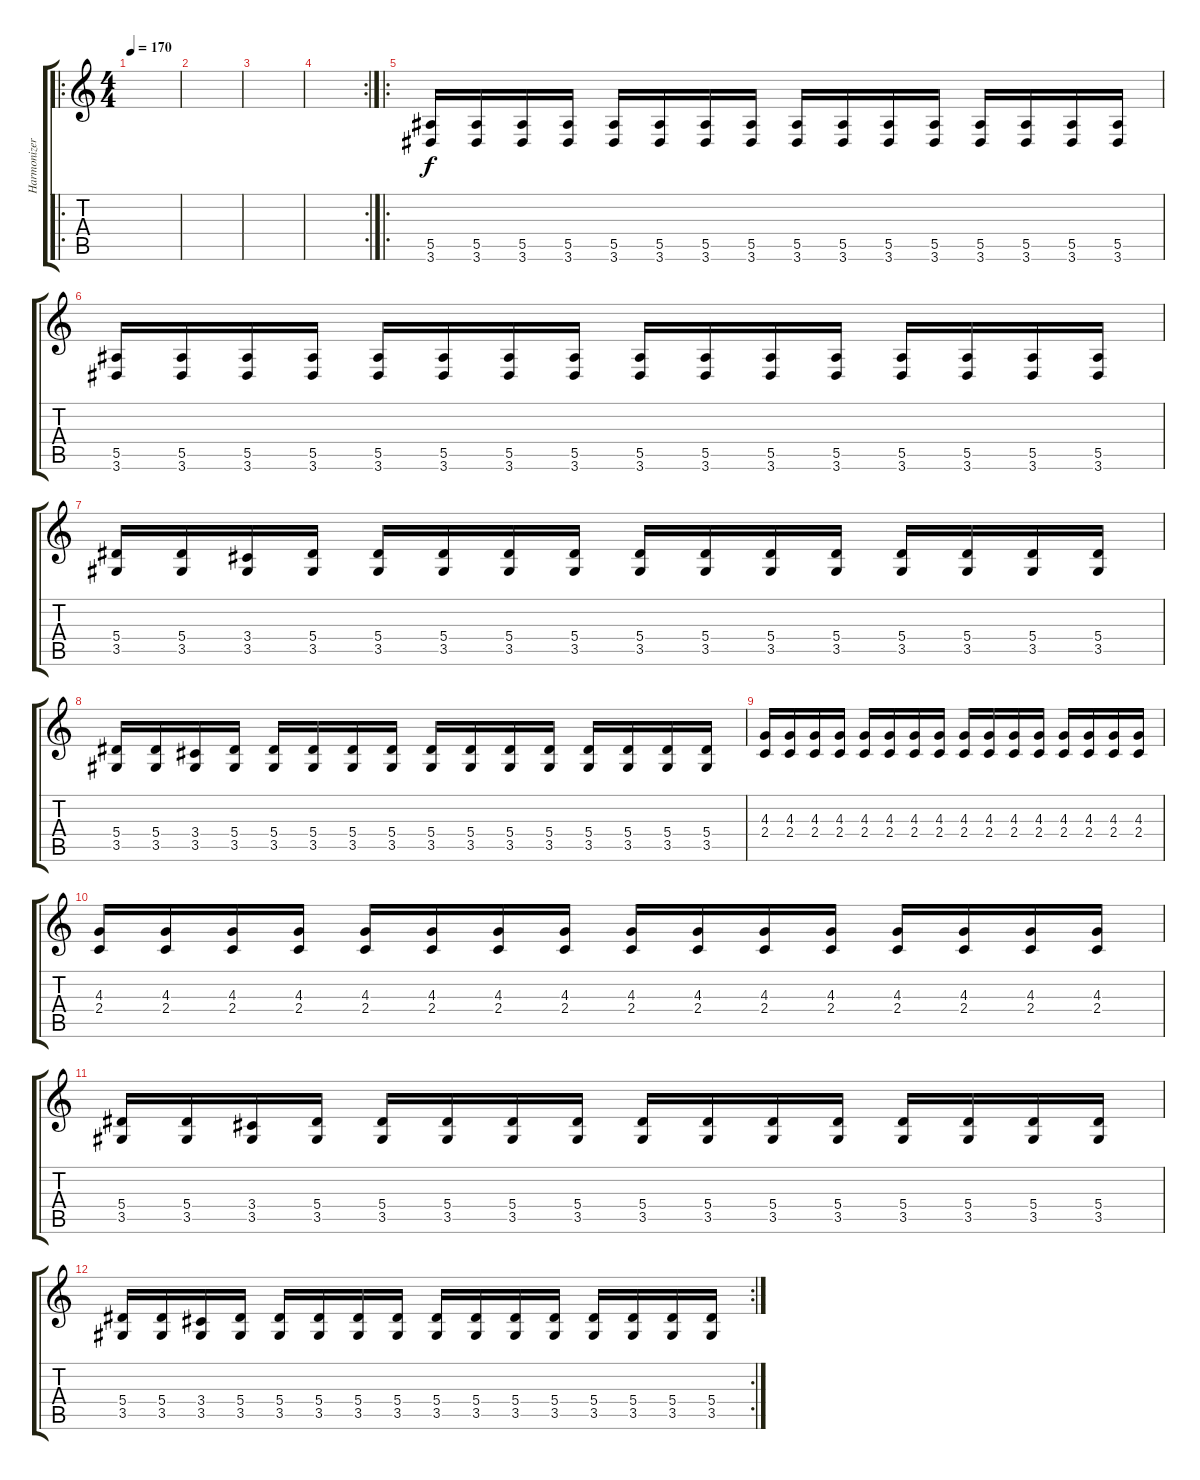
\track ("Harmonizer" "Harmonizer") {instrument overdrivenguitar}
\staff {score tabs}
\tuning (C4 G3 Eb3 Bb2 F2 C2) {hide}
\ro
\ts (4 4)
\tempo 170
\clef g2
\ks c
|
|
|
\rc 2
|
\ro
(5.5 3.6).16 (5.5 3.6).16 (5.5 3.6).16 (5.5 3.6).16 (5.5 3.6).16 (5.5 3.6).16 (5.5 3.6).16 (5.5 3.6).16 (5.5 3.6).16 (5.5 3.6).16 (5.5 3.6).16 (5.5 3.6).16 (5.5 3.6).16 (5.5 3.6).16 (5.5 3.6).16 (5.5 3.6).16 |
(5.5 3.6).16 (5.5 3.6).16 (5.5 3.6).16 (5.5 3.6).16 (5.5 3.6).16 (5.5 3.6).16 (5.5 3.6).16 (5.5 3.6).16 (5.5 3.6).16 (5.5 3.6).16 (5.5 3.6).16 (5.5 3.6).16 (5.5 3.6).16 (5.5 3.6).16 (5.5 3.6).16 (5.5 3.6).16 |
(5.4 3.5).16 (5.4 3.5).16 (3.4 3.5).16 (5.4 3.5).16 (5.4 3.5).16 (5.4 3.5).16 (5.4 3.5).16 (5.4 3.5).16 (5.4 3.5).16 (5.4 3.5).16 (5.4 3.5).16 (5.4 3.5).16 (5.4 3.5).16 (5.4 3.5).16 (5.4 3.5).16 (5.4 3.5).16 |
(5.4 3.5).16 (5.4 3.5).16 (3.4 3.5).16 (5.4 3.5).16 (5.4 3.5).16 (5.4 3.5).16 (5.4 3.5).16 (5.4 3.5).16 (5.4 3.5).16 (5.4 3.5).16 (5.4 3.5).16 (5.4 3.5).16 (5.4 3.5).16 (5.4 3.5).16 (5.4 3.5).16 (5.4 3.5).16 |
(4.3 2.4).16 (4.3 2.4).16 (4.3 2.4).16 (4.3 2.4).16 (4.3 2.4).16 (4.3 2.4).16 (4.3 2.4).16 (4.3 2.4).16 (4.3 2.4).16 (4.3 2.4).16 (4.3 2.4).16 (4.3 2.4).16 (4.3 2.4).16 (4.3 2.4).16 (4.3 2.4).16 (4.3 2.4).16 |
(4.3 2.4).16 (4.3 2.4).16 (4.3 2.4).16 (4.3 2.4).16 (4.3 2.4).16 (4.3 2.4).16 (4.3 2.4).16 (4.3 2.4).16 (4.3 2.4).16 (4.3 2.4).16 (4.3 2.4).16 (4.3 2.4).16 (4.3 2.4).16 (4.3 2.4).16 (4.3 2.4).16 (4.3 2.4).16 |
(5.4 3.5).16 (5.4 3.5).16 (3.4 3.5).16 (5.4 3.5).16 (5.4 3.5).16 (5.4 3.5).16 (5.4 3.5).16 (5.4 3.5).16 (5.4 3.5).16 (5.4 3.5).16 (5.4 3.5).16 (5.4 3.5).16 (5.4 3.5).16 (5.4 3.5).16 (5.4 3.5).16 (5.4 3.5).16 |
\rc 2
(5.4 3.5).16 (5.4 3.5).16 (3.4 3.5).16 (5.4 3.5).16 (5.4 3.5).16 (5.4 3.5).16 (5.4 3.5).16 (5.4 3.5).16 (5.4 3.5).16 (5.4 3.5).16 (5.4 3.5).16 (5.4 3.5).16 (5.4 3.5).16 (5.4 3.5).16 (5.4 3.5).16 (5.4 3.5).16
